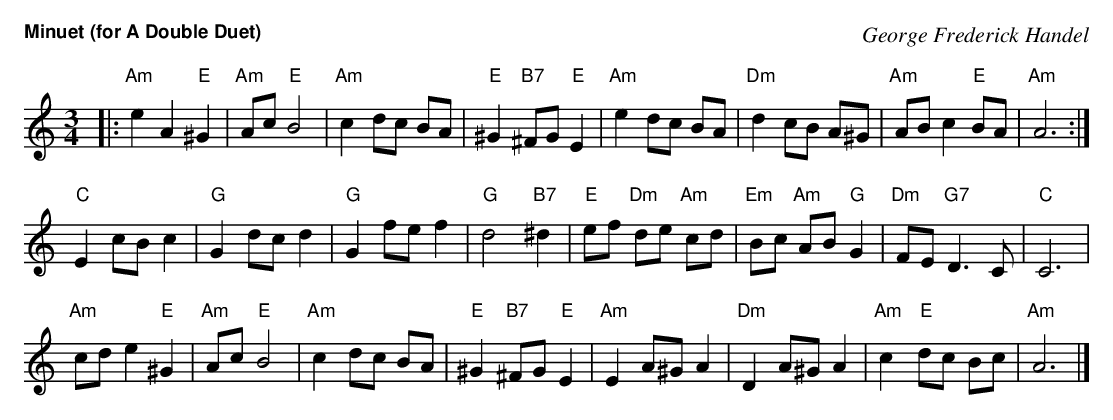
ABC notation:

X:1
T:Minuet (for A Double Duet)
C:George Frederick Handel
M:3/4
L:1/8
K:Am
|: "Am"e2 A2 "E"^G2 | "Am"Ac "E"B4 | "Am"c2 dc BA | "E"^G2 "B7"^FG "E"E2 | "Am"e2 dc BA | "Dm"d2 cB A^G | "Am"AB c2 "E"BA | "Am"A6 :|
"C"E2 cB c2 | "G"G2 dc d2 | "G"G2 fe f2 | "G"d4 "B7"^d2 | "E"ef "Dm"de "Am"cd | "Em"Bc "Am"AB "G"G2 | "Dm"FE "G7"D3C | "C"C6 |
"Am"cd e2 "E"^G2 | "Am"Ac "E"B4 | "Am"c2 dc BA | "E"^G2 "B7"^FG "E"E2 | "Am"E2 A^G A2 | "Dm"D2 A^G A2 | "Am"c2 "E"dc Bc | "Am"A6 |]
